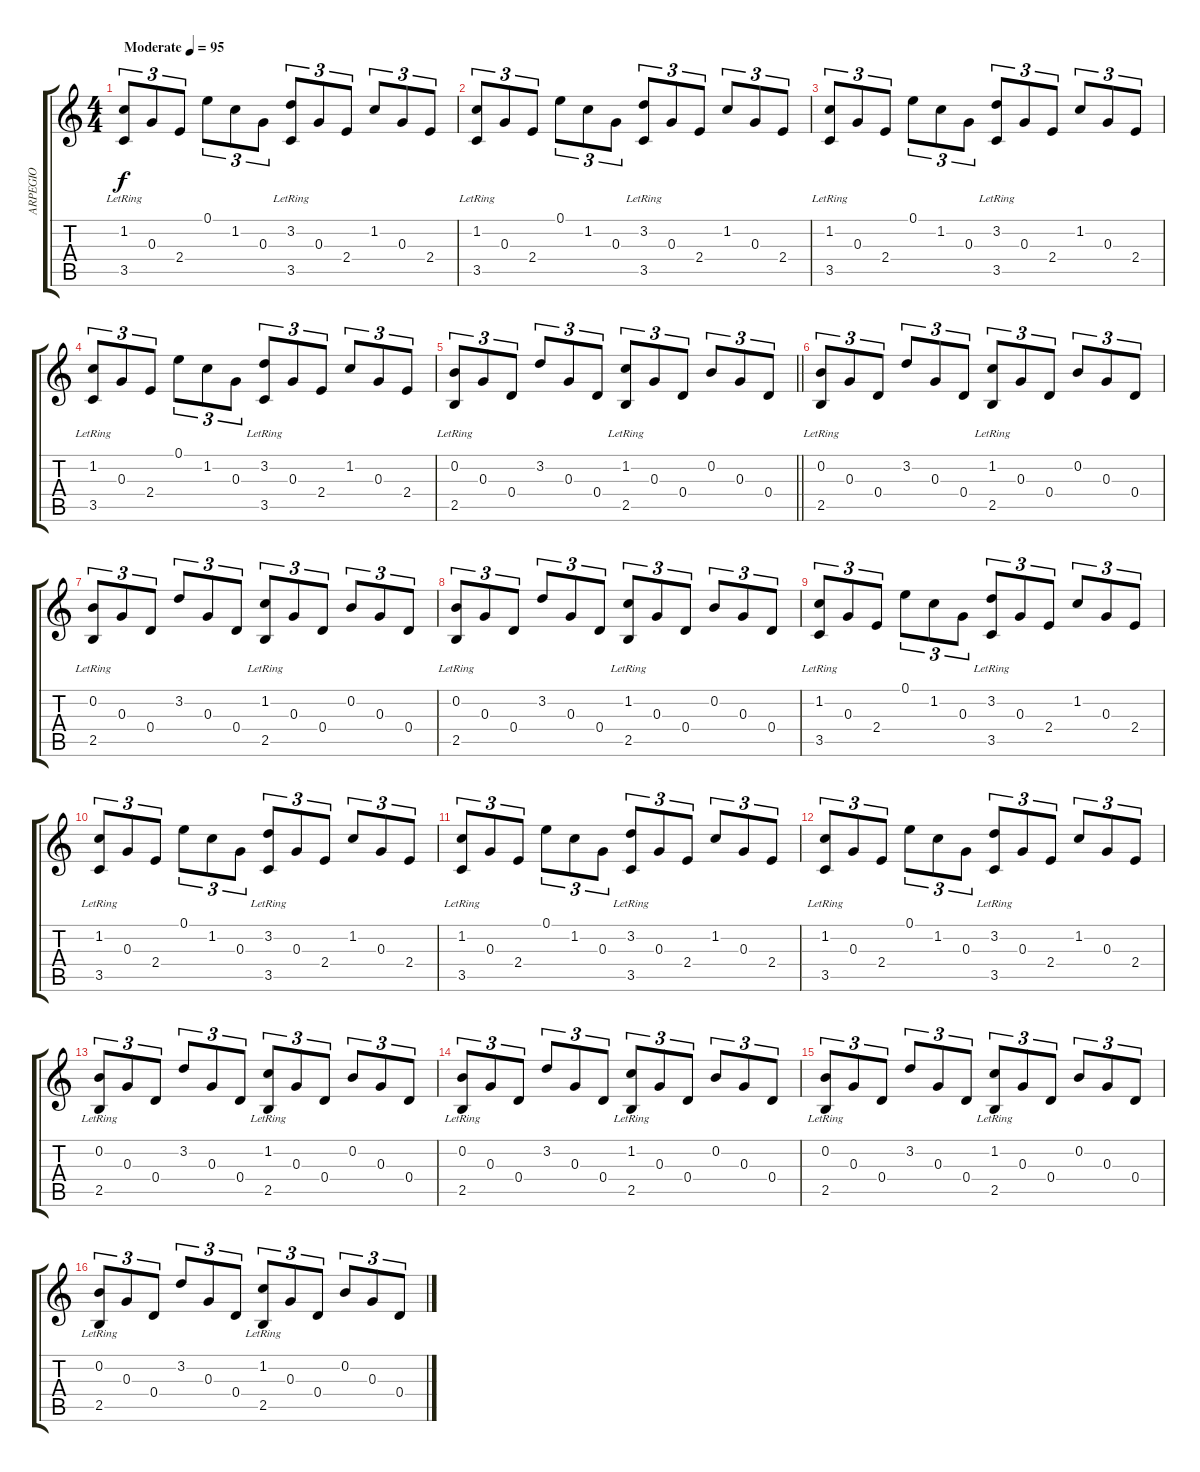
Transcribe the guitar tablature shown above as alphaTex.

\track ("ARPEGIO" "ARPEGIO") {instrument acousticguitarnylon}
\staff {score tabs}
\tuning (E4 B3 G3 D3 A2 E2) {hide}
\ts (4 4)
\tempo (95 "Moderate")
\clef g2
\ks c
(1.2 3.5{lr}).8{tu (3 2) dy f instrument acousticguitarnylon} 0.3.8{tu (3 2)} 2.4.8{tu (3 2)} 0.1.8{tu (3 2)} 1.2.8{tu (3 2)} 0.3.8{tu (3 2)} (3.2 3.5{lr}).8{tu (3 2)} 0.3.8{tu (3 2)} 2.4.8{tu (3 2)} 1.2.8{tu (3 2)} 0.3.8{tu (3 2)} 2.4.8{tu (3 2)} |
(1.2 3.5{lr}).8{tu (3 2)} 0.3.8{tu (3 2)} 2.4.8{tu (3 2)} 0.1.8{tu (3 2)} 1.2.8{tu (3 2)} 0.3.8{tu (3 2)} (3.2 3.5{lr}).8{tu (3 2)} 0.3.8{tu (3 2)} 2.4.8{tu (3 2)} 1.2.8{tu (3 2)} 0.3.8{tu (3 2)} 2.4.8{tu (3 2)} |
(1.2 3.5{lr}).8{tu (3 2)} 0.3.8{tu (3 2)} 2.4.8{tu (3 2)} 0.1.8{tu (3 2)} 1.2.8{tu (3 2)} 0.3.8{tu (3 2)} (3.2 3.5{lr}).8{tu (3 2)} 0.3.8{tu (3 2)} 2.4.8{tu (3 2)} 1.2.8{tu (3 2)} 0.3.8{tu (3 2)} 2.4.8{tu (3 2)} |
(1.2 3.5{lr}).8{tu (3 2)} 0.3.8{tu (3 2)} 2.4.8{tu (3 2)} 0.1.8{tu (3 2)} 1.2.8{tu (3 2)} 0.3.8{tu (3 2)} (3.2 3.5{lr}).8{tu (3 2)} 0.3.8{tu (3 2)} 2.4.8{tu (3 2)} 1.2.8{tu (3 2)} 0.3.8{tu (3 2)} 2.4.8{tu (3 2)} |
\barLineRight lightlight
(0.2 2.5{lr}).8{tu (3 2)} 0.3.8{tu (3 2)} 0.4.8{tu (3 2)} 3.2.8{tu (3 2)} 0.3.8{tu (3 2)} 0.4.8{tu (3 2)} (1.2 2.5{lr}).8{tu (3 2)} 0.3.8{tu (3 2)} 0.4.8{tu (3 2)} 0.2.8{tu (3 2)} 0.3.8{tu (3 2)} 0.4.8{tu (3 2)} |
(0.2 2.5{lr}).8{tu (3 2)} 0.3.8{tu (3 2)} 0.4.8{tu (3 2)} 3.2.8{tu (3 2)} 0.3.8{tu (3 2)} 0.4.8{tu (3 2)} (1.2 2.5{lr}).8{tu (3 2)} 0.3.8{tu (3 2)} 0.4.8{tu (3 2)} 0.2.8{tu (3 2)} 0.3.8{tu (3 2)} 0.4.8{tu (3 2)} |
(0.2 2.5{lr}).8{tu (3 2)} 0.3.8{tu (3 2)} 0.4.8{tu (3 2)} 3.2.8{tu (3 2)} 0.3.8{tu (3 2)} 0.4.8{tu (3 2)} (1.2 2.5{lr}).8{tu (3 2)} 0.3.8{tu (3 2)} 0.4.8{tu (3 2)} 0.2.8{tu (3 2)} 0.3.8{tu (3 2)} 0.4.8{tu (3 2)} |
(0.2 2.5{lr}).8{tu (3 2)} 0.3.8{tu (3 2)} 0.4.8{tu (3 2)} 3.2.8{tu (3 2)} 0.3.8{tu (3 2)} 0.4.8{tu (3 2)} (1.2 2.5{lr}).8{tu (3 2)} 0.3.8{tu (3 2)} 0.4.8{tu (3 2)} 0.2.8{tu (3 2)} 0.3.8{tu (3 2)} 0.4.8{tu (3 2)} |
(1.2 3.5{lr}).8{tu (3 2)} 0.3.8{tu (3 2)} 2.4.8{tu (3 2)} 0.1.8{tu (3 2)} 1.2.8{tu (3 2)} 0.3.8{tu (3 2)} (3.2 3.5{lr}).8{tu (3 2)} 0.3.8{tu (3 2)} 2.4.8{tu (3 2)} 1.2.8{tu (3 2)} 0.3.8{tu (3 2)} 2.4.8{tu (3 2)} |
(1.2 3.5{lr}).8{tu (3 2)} 0.3.8{tu (3 2)} 2.4.8{tu (3 2)} 0.1.8{tu (3 2)} 1.2.8{tu (3 2)} 0.3.8{tu (3 2)} (3.2 3.5{lr}).8{tu (3 2)} 0.3.8{tu (3 2)} 2.4.8{tu (3 2)} 1.2.8{tu (3 2)} 0.3.8{tu (3 2)} 2.4.8{tu (3 2)} |
(1.2 3.5{lr}).8{tu (3 2)} 0.3.8{tu (3 2)} 2.4.8{tu (3 2)} 0.1.8{tu (3 2)} 1.2.8{tu (3 2)} 0.3.8{tu (3 2)} (3.2 3.5{lr}).8{tu (3 2)} 0.3.8{tu (3 2)} 2.4.8{tu (3 2)} 1.2.8{tu (3 2)} 0.3.8{tu (3 2)} 2.4.8{tu (3 2)} |
(1.2 3.5{lr}).8{tu (3 2)} 0.3.8{tu (3 2)} 2.4.8{tu (3 2)} 0.1.8{tu (3 2)} 1.2.8{tu (3 2)} 0.3.8{tu (3 2)} (3.2 3.5{lr}).8{tu (3 2)} 0.3.8{tu (3 2)} 2.4.8{tu (3 2)} 1.2.8{tu (3 2)} 0.3.8{tu (3 2)} 2.4.8{tu (3 2)} |
(0.2 2.5{lr}).8{tu (3 2)} 0.3.8{tu (3 2)} 0.4.8{tu (3 2)} 3.2.8{tu (3 2)} 0.3.8{tu (3 2)} 0.4.8{tu (3 2)} (1.2 2.5{lr}).8{tu (3 2)} 0.3.8{tu (3 2)} 0.4.8{tu (3 2)} 0.2.8{tu (3 2)} 0.3.8{tu (3 2)} 0.4.8{tu (3 2)} |
(0.2 2.5{lr}).8{tu (3 2)} 0.3.8{tu (3 2)} 0.4.8{tu (3 2)} 3.2.8{tu (3 2)} 0.3.8{tu (3 2)} 0.4.8{tu (3 2)} (1.2 2.5{lr}).8{tu (3 2)} 0.3.8{tu (3 2)} 0.4.8{tu (3 2)} 0.2.8{tu (3 2)} 0.3.8{tu (3 2)} 0.4.8{tu (3 2)} |
(0.2 2.5{lr}).8{tu (3 2)} 0.3.8{tu (3 2)} 0.4.8{tu (3 2)} 3.2.8{tu (3 2)} 0.3.8{tu (3 2)} 0.4.8{tu (3 2)} (1.2 2.5{lr}).8{tu (3 2)} 0.3.8{tu (3 2)} 0.4.8{tu (3 2)} 0.2.8{tu (3 2)} 0.3.8{tu (3 2)} 0.4.8{tu (3 2)} |
(0.2 2.5{lr}).8{tu (3 2)} 0.3.8{tu (3 2)} 0.4.8{tu (3 2)} 3.2.8{tu (3 2)} 0.3.8{tu (3 2)} 0.4.8{tu (3 2)} (1.2 2.5{lr}).8{tu (3 2)} 0.3.8{tu (3 2)} 0.4.8{tu (3 2)} 0.2.8{tu (3 2)} 0.3.8{tu (3 2)} 0.4.8{tu (3 2)}
